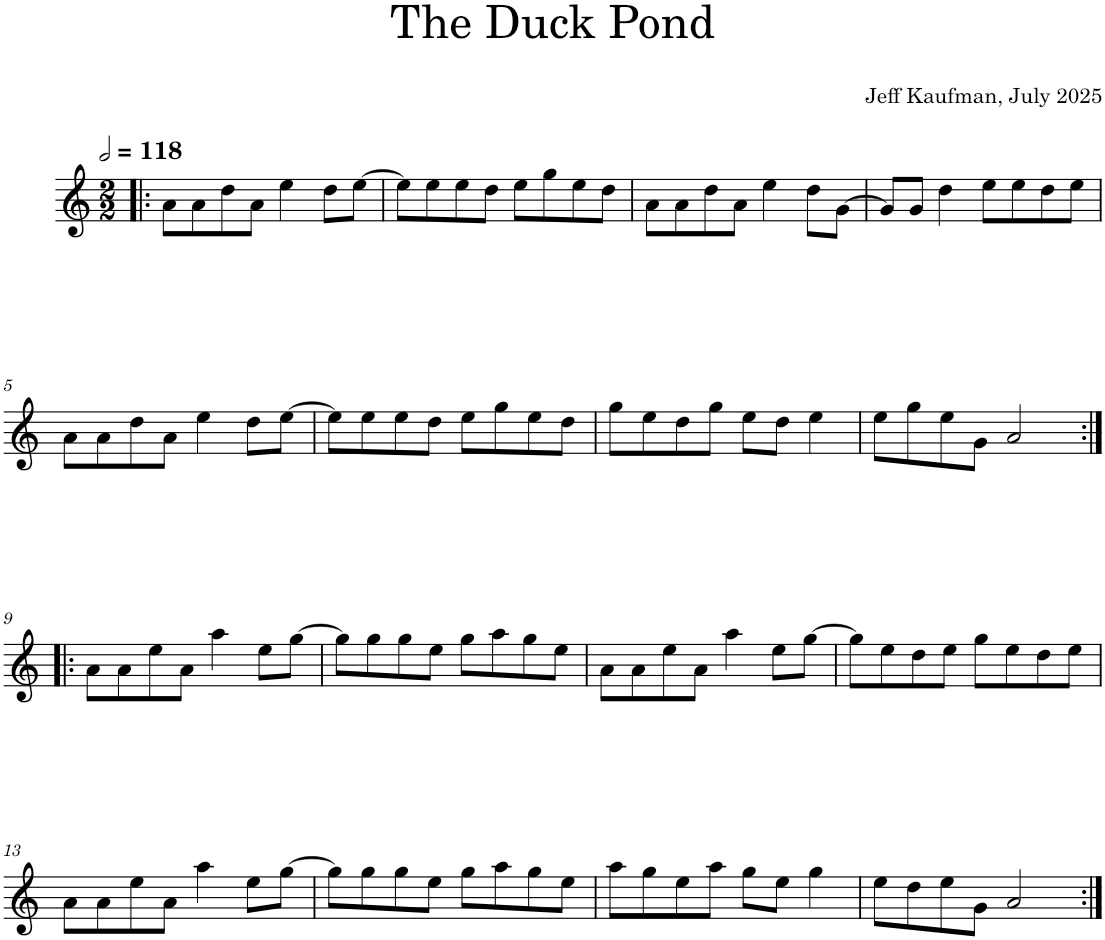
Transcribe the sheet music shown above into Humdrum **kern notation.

**kern
*part1
*staff1
*I"Accordion
*I'Acc.
*clefG2
*k[]
*M2/2
*MM236
=1!|:
8a\L
8a\
8dd\
8a\J
4ee\
8dd\L
[8ee\J
=2
8ee\L]
8ee\
8ee\
8dd\J
8ee\L
8gg\
8ee\
8dd\J
=3
8a\L
8a\
8dd\
8a\J
4ee\
8dd\L
[8g\J
=4
8g/L]
8g/J
4dd\
8ee\L
8ee\
8dd\
8ee\J
!!LO:LB:g=z
=5
8a\L
8a\
8dd\
8a\J
4ee\
8dd\L
[8ee\J
=6
8ee\L]
8ee\
8ee\
8dd\J
8ee\L
8gg\
8ee\
8dd\J
=7
8gg\L
8ee\
8dd\
8gg\J
8ee\L
8dd\J
4ee\
=8
8ee\L
8gg\
8ee\
8g\J
2a/
!!LO:LB:g=z
=9:|!|:
8a\L
8a\
8ee\
8a\J
4aa\
8ee\L
[8gg\J
=10
8gg\L]
8gg\
8gg\
8ee\J
8gg\L
8aa\
8gg\
8ee\J
=11
8a\L
8a\
8ee\
8a\J
4aa\
8ee\L
[8gg\J
=12
8gg\L]
8ee\
8dd\
8ee\J
8gg\L
8ee\
8dd\
8ee\J
!!LO:LB:g=z
=13
8a\L
8a\
8ee\
8a\J
4aa\
8ee\L
[8gg\J
=14
8gg\L]
8gg\
8gg\
8ee\J
8gg\L
8aa\
8gg\
8ee\J
=15
8aa\L
8gg\
8ee\
8aa\J
8gg\L
8ee\J
4gg\
=16
8ee\L
8dd\
8ee\
8g\J
2a/
=:|!
*-
